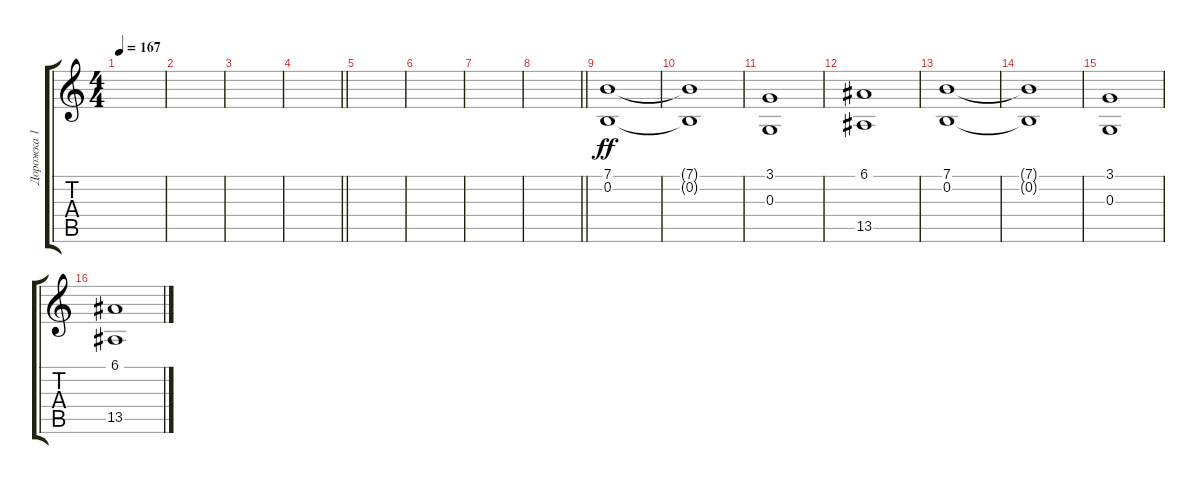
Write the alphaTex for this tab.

\track ("Дорожка 1" "Дорожка 1") {instrument pad3polysynth}
\staff {score tabs}
\tuning (E4 B3 G3 D3 A2 E2) {hide}
\ts (4 4)
\tempo 167
\clef g2
\ks c
|
|
|
\barLineRight lightlight
|
|
|
|
\barLineRight lightlight
|
(7.1 0.2).1{dy ff} |
(7.1{t} 0.2{t}).1 |
(3.1 0.3).1 |
(6.1 13.5).1 |
(7.1 0.2).1 |
(7.1{t} 0.2{t}).1 |
(3.1 0.3).1 |
(6.1 13.5).1
